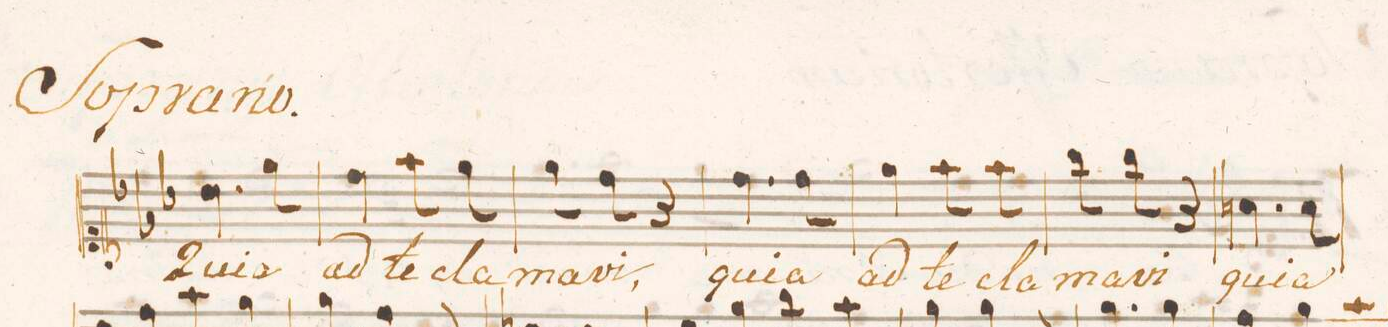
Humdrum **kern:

**kern	**text
*I"Soprano.	*
*clefC1	*
*k[b-e-]	*
*M2/4	*
*k[b-e-a-]	*
4.b-\	Qui-
8ee-\	-a
=20	=20
4dd\	ad
8ff\	te
8ee-\	cla-
=21	=21
8ee-\	-ma-
8dd\	-vi,
4r	.
=22	=22
4.dd\	qui-
8dd\	-a
=23	=23
4ee-\	ad
8ff\	te
8ff\	cla-
=24	=24
8gg\	-ma-
8gg\	-vi
4r	.
=25	=25
4.an\	qui-
8a\	-a
=26	=26
*-	*-
